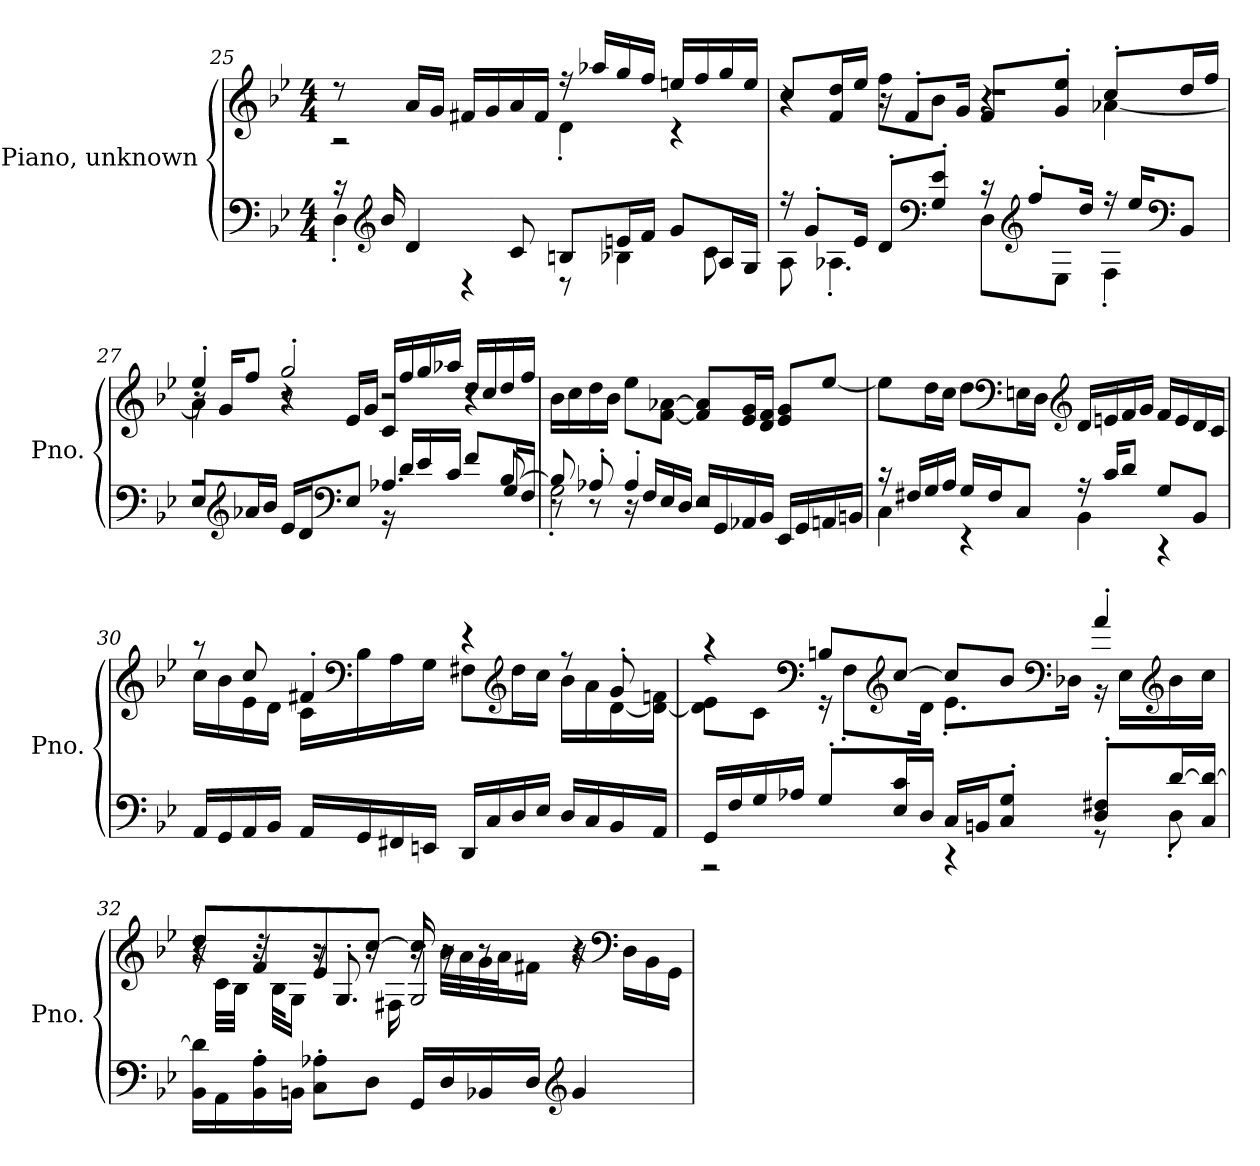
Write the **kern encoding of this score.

**kern	**kern
*part1	*part1
*staff2	*staff1
*I"Piano, unknown	*
*I'Pno.	*
!!LO:LB:g=z
*clefF4	*clefG2
*k[b-e-]	*k[b-e-]
*M4/4	*M4/4
=25	=25
*^	*^
16r	4D'\	8r	2r
*clefG2	*	*	*
16b-/	.	.	.
4d/	.	16a/LL	.
.	.	16g/JJ	.
.	4r	16f#X/LL	.
.	.	16g/	.
8c/	.	16a/	.
.	.	16f#/JJ	.
8Bn/L	8r	16r	4d'\
.	.	16aa-X/LL	.
16en/L	4B-X\	16gg/	.
16f/JJ	.	16ff/JJ	.
8g/L	.	16een/LL	4r
.	.	16ff/	.
16A/L	8c\	16gg/	.
16G/JJ	.	16ee/JJ	.
=26	=26	=26	=26
*	*	*	*^
16r	8A\	1r	4r	8cc/L
8g'/L	.	.	.	.
.	4.A-X'\	.	.	16f/ 16dd/L
16e-/Jk	.	.	.	16ee-/JJ
8d'/L	.	.	8ff\L	16r
.	.	.	.	8f'/L
*clefF4	*	*	*	*
8G/' 8e-/'J	.	.	8b-\J	.
.	.	.	.	16g/Jk
16r	8D\L	.	4r	8f/L
*clefG2	*	*	*	*
8ff'/L	.	.	.	.
.	8E-\J	.	.	8g/' 8ee-/'J
16dd/Jk	.	.	.	.
16r	4F'\	.	[4a-X\	8cc'/L
16ee-/KL	.	.	.	.
*clefF4	*	*	*	*
8BB-/J	.	.	.	16dd/L
.	.	.	.	16ff/JJ
!!LO:LB:g=z	!!	!!
=27	=27	=27	=27	=27
2r	8E-/L	4ee-'/	4a-\]	16r
.	.	.	.	16g/KL
*clefG2	*	*	*	*
.	16a-X/L	.	.	8ff/J
.	16b-/JJ	.	.	.
.	16e-/LL	2gg'/	4r	8r
.	16d/J	.	.	.
*clefF4	*	*	*	*
.	8E-/J	.	.	16e-/LL
.	.	.	.	16g/JJ
4.A-X/	16r	.	2r	16c/LL
.	16d/LL	.	.	16ff/
.	16e-/	.	.	16gg/
.	16c/JJ	.	.	16aa-X/JJ
.	8f/L	4r	.	16dd/LL
.	.	.	.	16cc/
[8B-/	16G/L	.	.	16dd/
.	16F/JJ	.	.	16ff/JJ
*	*	*v	*v	*v
=28	=28	=28
*	*^	*
8B-/]	2G'\	8r	16b-\LL
.	.	.	16cc\
8r	.	8A-X'/	16dd\
.	.	.	16b-\JJ
4A-'/	.	16r	8ee-\L
.	.	16F/LL	.
.	.	16E-/	[8f\ [8a-X\J
.	.	16D/JJ	.
2r	2r	16E-/LL	8f/] 8a-/]L
.	.	16GG/	.
.	.	16AA-X/	16e-/ 16g/L
.	.	16BB-/JJ	16d/ 16f/JJ
.	.	16EE-/LL	8e-/ 8g/L
.	.	16GG/	.
.	.	16AAn/	[8ee-/J
.	.	16BBn/JJ	.
*	*v	*v	*
!!LO:LB:g=z
=29	=29	=29
16r	4C\	8ee-\L]
16F#X/LL	.	.
16G/	.	16dd\L
16A/JJ	.	16cc\JJ
16G/LL	4r	8dd\L
16F#/J	.	.
*	*	*clefF4
8C/J	.	16En\L
.	.	16D\JJ
*	*	*clefG2
16r	4BB-\	16d/LL
16c/KL	.	16en/
8d/J	.	16f/
.	.	16g/JJ
8G/L	4r	16f/LL
.	.	16e/
8BB-/J	.	16d/
.	.	16c/JJ
*v	*v	*
=30	=30
*	*^
16AA/LL	8r	16cc\LL
16GG/	.	16b-\
16AA/	8cc/	16e-\
16BB-/JJ	.	16d\JJ
16AA/LL	4f#X'/	16c\LL
*	*clefF4	*
16GG/	.	16B-\
16FF#X/	.	16A\
16EEn/JJ	.	16G\JJ
16DD/LL	4r	8F#X\L
16C/	.	.
*	*clefG2	*
16D/	.	16dd\L
16E-/JJ	.	16cc\JJ
16D/LL	8r	16b-\LL
16C/	.	16a\
16BB-/	8g'/	[16d\
16AA/JJ	.	16d\_ 16fn\JJ
!!LO:PB:g=z	!!
=31	=31	=31
*^	*	*
16GG/LL	2r	4r	8d\] 8e-\L
16F/	.	.	.
16G/	.	.	8c\J
16A-X/JJ	.	.	.
*	*	*clefF4	*
8G'/L	.	8Bn/L	16r
.	.	.	8F'\L
*	*	*clefG2	*
16E-/ 16c/L	.	[8cc/J	.
16D/JJ	.	.	16d\Jk
16C/LL	4r	8cc/L]	8.e-'\L
16BBn/J	.	.	.
8C/' 8G/'J	.	8b-/J	.
*	*	*clefF4	*
.	.	.	16D-X\Jk
8D/' 8F#X/'L	8r	4a'/	16r
.	.	.	16E-\LL
*	*	*clefG2	*
[16d/L	8D'\	.	16b-\
16C/ 16d/_JJ	.	.	16cc\JJ
*v	*v	*	*
!!LO:LB:g=z
=32	=32	=32
*	*	*^
16BB-\ 16d\]LL	8dd/L	16r	4r
16AA\	.	32c\LLL	.
.	.	32B-\JJJ	.
16BB-\' 16A\'	8f/	32r	.
.	.	32B-\KLL	.
16BBn\JJ	.	16G\JJ	.
8C\' 8A-X\'L	8e-/	8r	16r
.	.	.	8.G'/
8D\J	[8cc/J	16r	.
.	.	16F#X\	.
16GG/LL	16cc/]	16r	2G'/
16D/	16r	32b-\LLL	.
.	.	32a\	.
16BB-X/	8r	32g\	.
.	.	32a\J	.
16D/JJ	.	16f#X\JJ	.
*clefG2	*	*	*
4g/	4r	16r	.
*	*clefF4	*	*
.	.	16D\LL	.
.	.	16BB-\	.
.	.	16GG\JJ	.
*	*v	*v	*v
=	=
*-	*-
